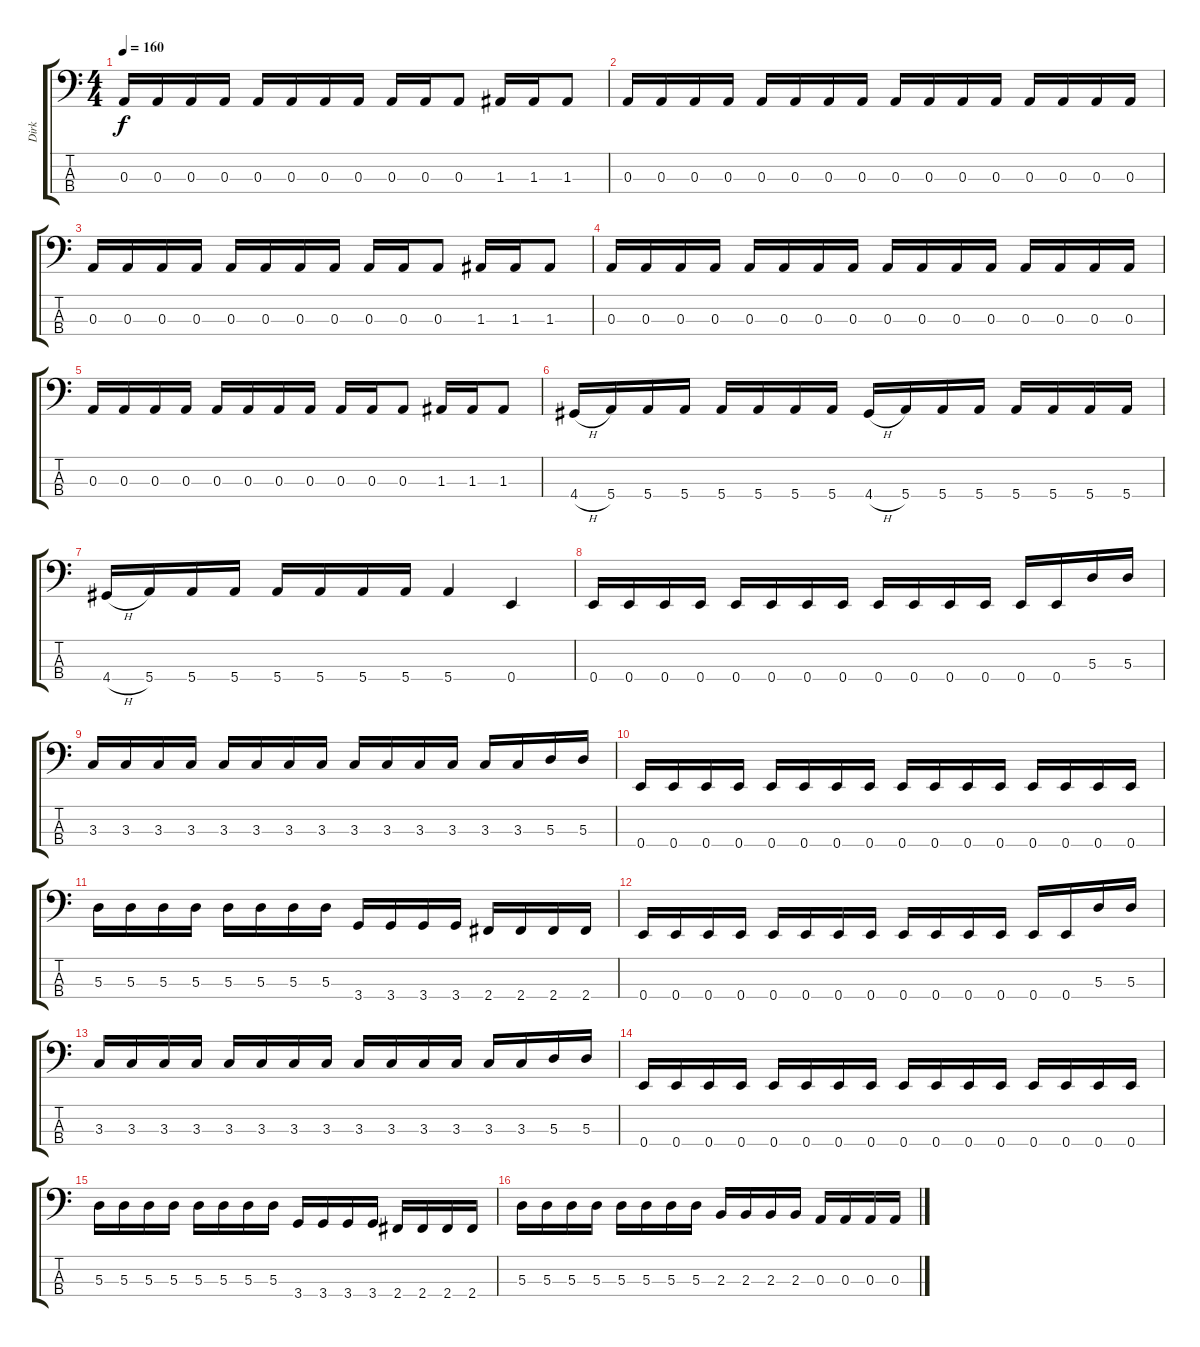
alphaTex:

\track ("Dirk" "Dirk") {instrument electricbasspick}
\staff {score tabs}
\tuning (G2 D2 A1 E1) {hide}
\ts (4 4)
\tempo 160
\clef f4
\ks c
0.3.16{dy f} 0.3.16 0.3.16 0.3.16 0.3.16 0.3.16 0.3.16 0.3.16 0.3.16 0.3.16 0.3.8 1.3.16 1.3.16 1.3.8 |
0.3.16 0.3.16 0.3.16 0.3.16 0.3.16 0.3.16 0.3.16 0.3.16 0.3.16 0.3.16 0.3.16 0.3.16 0.3.16 0.3.16 0.3.16 0.3.16 |
0.3.16 0.3.16 0.3.16 0.3.16 0.3.16 0.3.16 0.3.16 0.3.16 0.3.16 0.3.16 0.3.8 1.3.16 1.3.16 1.3.8 |
0.3.16 0.3.16 0.3.16 0.3.16 0.3.16 0.3.16 0.3.16 0.3.16 0.3.16 0.3.16 0.3.16 0.3.16 0.3.16 0.3.16 0.3.16 0.3.16 |
0.3.16 0.3.16 0.3.16 0.3.16 0.3.16 0.3.16 0.3.16 0.3.16 0.3.16 0.3.16 0.3.8 1.3.16 1.3.16 1.3.8 |
4.4{h}.16 5.4.16 5.4.16 5.4.16 5.4.16 5.4.16 5.4.16 5.4.16 4.4{h}.16 5.4.16 5.4.16 5.4.16 5.4.16 5.4.16 5.4.16 5.4.16 |
4.4{h}.16 5.4.16 5.4.16 5.4.16 5.4.16 5.4.16 5.4.16 5.4.16 5.4.4 0.4.4 |
0.4.16 0.4.16 0.4.16 0.4.16 0.4.16 0.4.16 0.4.16 0.4.16 0.4.16 0.4.16 0.4.16 0.4.16 0.4.16 0.4.16 5.3.16 5.3.16 |
3.3.16 3.3.16 3.3.16 3.3.16 3.3.16 3.3.16 3.3.16 3.3.16 3.3.16 3.3.16 3.3.16 3.3.16 3.3.16 3.3.16 5.3.16 5.3.16 |
0.4.16 0.4.16 0.4.16 0.4.16 0.4.16 0.4.16 0.4.16 0.4.16 0.4.16 0.4.16 0.4.16 0.4.16 0.4.16 0.4.16 0.4.16 0.4.16 |
5.3.16 5.3.16 5.3.16 5.3.16 5.3.16 5.3.16 5.3.16 5.3.16 3.4.16 3.4.16 3.4.16 3.4.16 2.4.16 2.4.16 2.4.16 2.4.16 |
0.4.16 0.4.16 0.4.16 0.4.16 0.4.16 0.4.16 0.4.16 0.4.16 0.4.16 0.4.16 0.4.16 0.4.16 0.4.16 0.4.16 5.3.16 5.3.16 |
3.3.16 3.3.16 3.3.16 3.3.16 3.3.16 3.3.16 3.3.16 3.3.16 3.3.16 3.3.16 3.3.16 3.3.16 3.3.16 3.3.16 5.3.16 5.3.16 |
0.4.16 0.4.16 0.4.16 0.4.16 0.4.16 0.4.16 0.4.16 0.4.16 0.4.16 0.4.16 0.4.16 0.4.16 0.4.16 0.4.16 0.4.16 0.4.16 |
5.3.16 5.3.16 5.3.16 5.3.16 5.3.16 5.3.16 5.3.16 5.3.16 3.4.16 3.4.16 3.4.16 3.4.16 2.4.16 2.4.16 2.4.16 2.4.16 |
5.3.16 5.3.16 5.3.16 5.3.16 5.3.16 5.3.16 5.3.16 5.3.16 2.3.16 2.3.16 2.3.16 2.3.16 0.3.16 0.3.16 0.3.16 0.3.16
